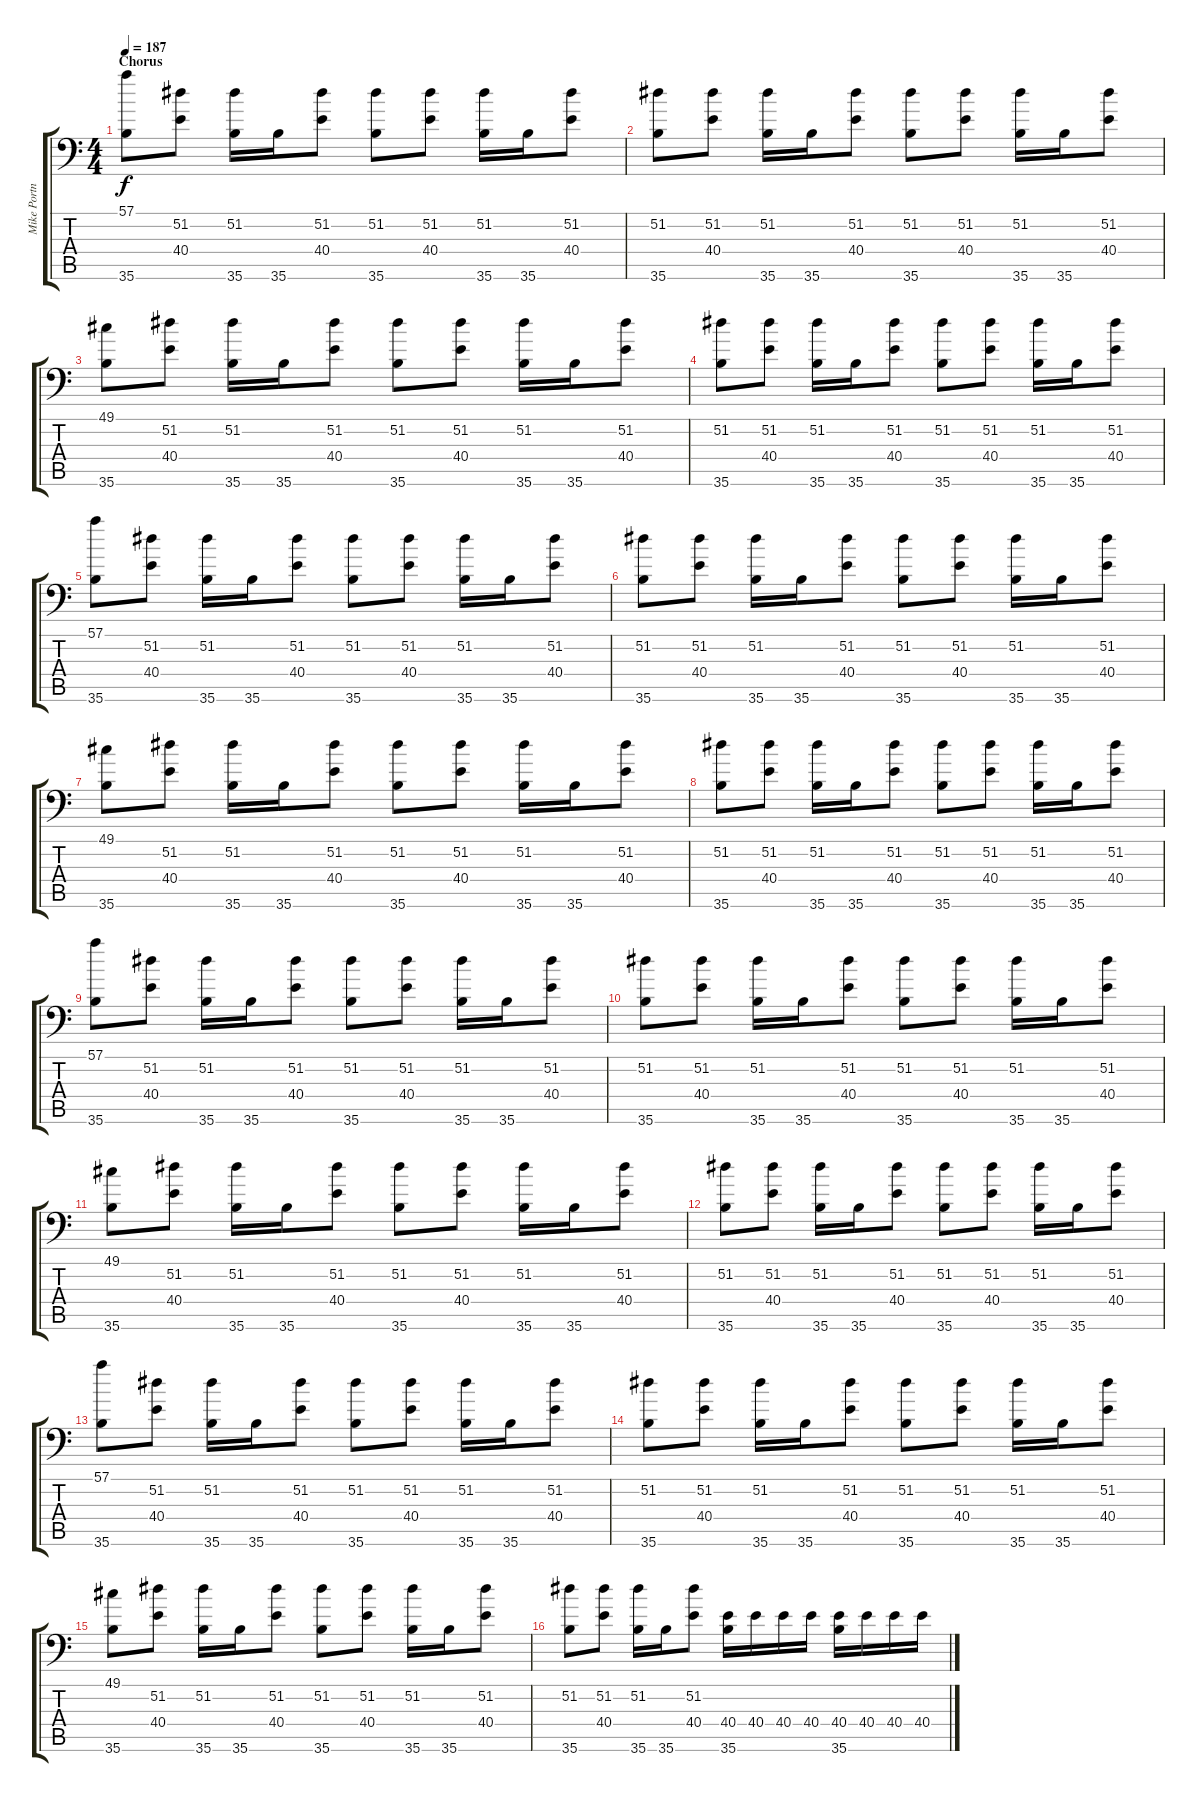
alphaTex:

\track ("Mike Portnoy (Drums)" "Mike Portn") {instrument acousticgrandpiano}
\staff {score tabs}
\tuning (C-1 C-1 C-1 C-1 C-1 C-1) {hide}
\ts (4 4)
\section ("" "Chorus")
\tempo 187
\clef f4
\ks c
(57.1 35.6).8{dy f} (51.2 40.4).8 (51.2 35.6).16 35.6.16 (51.2 40.4).8 (51.2 35.6).8 (51.2 40.4).8 (51.2 35.6).16 35.6.16 (51.2 40.4).8 |
(51.2 35.6).8 (51.2 40.4).8 (51.2 35.6).16 35.6.16 (51.2 40.4).8 (51.2 35.6).8 (51.2 40.4).8 (51.2 35.6).16 35.6.16 (51.2 40.4).8 |
(49.1 35.6).8 (51.2 40.4).8 (51.2 35.6).16 35.6.16 (51.2 40.4).8 (51.2 35.6).8 (51.2 40.4).8 (51.2 35.6).16 35.6.16 (51.2 40.4).8 |
(51.2 35.6).8 (51.2 40.4).8 (51.2 35.6).16 35.6.16 (51.2 40.4).8 (51.2 35.6).8 (51.2 40.4).8 (51.2 35.6).16 35.6.16 (51.2 40.4).8 |
(57.1 35.6).8 (51.2 40.4).8 (51.2 35.6).16 35.6.16 (51.2 40.4).8 (51.2 35.6).8 (51.2 40.4).8 (51.2 35.6).16 35.6.16 (51.2 40.4).8 |
(51.2 35.6).8 (51.2 40.4).8 (51.2 35.6).16 35.6.16 (51.2 40.4).8 (51.2 35.6).8 (51.2 40.4).8 (51.2 35.6).16 35.6.16 (51.2 40.4).8 |
(49.1 35.6).8 (51.2 40.4).8 (51.2 35.6).16 35.6.16 (51.2 40.4).8 (51.2 35.6).8 (51.2 40.4).8 (51.2 35.6).16 35.6.16 (51.2 40.4).8 |
(51.2 35.6).8 (51.2 40.4).8 (51.2 35.6).16 35.6.16 (51.2 40.4).8 (51.2 35.6).8 (51.2 40.4).8 (51.2 35.6).16 35.6.16 (51.2 40.4).8 |
(57.1 35.6).8 (51.2 40.4).8 (51.2 35.6).16 35.6.16 (51.2 40.4).8 (51.2 35.6).8 (51.2 40.4).8 (51.2 35.6).16 35.6.16 (51.2 40.4).8 |
(51.2 35.6).8 (51.2 40.4).8 (51.2 35.6).16 35.6.16 (51.2 40.4).8 (51.2 35.6).8 (51.2 40.4).8 (51.2 35.6).16 35.6.16 (51.2 40.4).8 |
(49.1 35.6).8 (51.2 40.4).8 (51.2 35.6).16 35.6.16 (51.2 40.4).8 (51.2 35.6).8 (51.2 40.4).8 (51.2 35.6).16 35.6.16 (51.2 40.4).8 |
(51.2 35.6).8 (51.2 40.4).8 (51.2 35.6).16 35.6.16 (51.2 40.4).8 (51.2 35.6).8 (51.2 40.4).8 (51.2 35.6).16 35.6.16 (51.2 40.4).8 |
(57.1 35.6).8 (51.2 40.4).8 (51.2 35.6).16 35.6.16 (51.2 40.4).8 (51.2 35.6).8 (51.2 40.4).8 (51.2 35.6).16 35.6.16 (51.2 40.4).8 |
(51.2 35.6).8 (51.2 40.4).8 (51.2 35.6).16 35.6.16 (51.2 40.4).8 (51.2 35.6).8 (51.2 40.4).8 (51.2 35.6).16 35.6.16 (51.2 40.4).8 |
(49.1 35.6).8 (51.2 40.4).8 (51.2 35.6).16 35.6.16 (51.2 40.4).8 (51.2 35.6).8 (51.2 40.4).8 (51.2 35.6).16 35.6.16 (51.2 40.4).8 |
(51.2 35.6).8 (51.2 40.4).8 (51.2 35.6).16 35.6.16 (51.2 40.4).8 (40.4 35.6).16 40.4.16 40.4.16 40.4.16 (40.4 35.6).16 40.4.16 40.4.16 40.4.16
